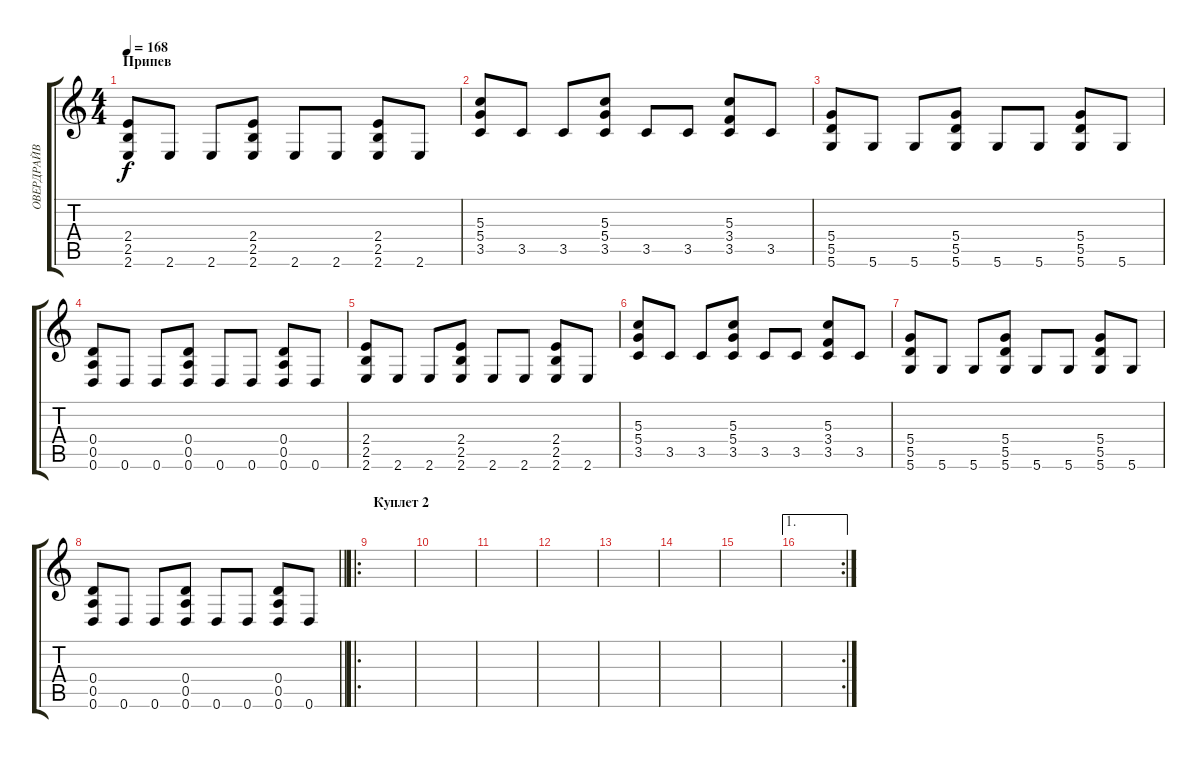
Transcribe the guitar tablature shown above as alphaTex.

\track ("ОВЕРДРАЙВ" "ОВЕРДРАЙВ") {instrument overdrivenguitar}
\staff {score tabs}
\tuning (E4 B3 G3 D3 A2 D2) {hide}
\ts (4 4)
\section ("" "Припев")
\tempo 168
\clef g2
\ks c
(2.4 2.5 2.6).8{dy f} 2.6.8 2.6.8 (2.4 2.5 2.6).8 2.6.8 2.6.8 (2.4 2.5 2.6).8 2.6.8 |
(5.3 5.4 3.5).8 3.5.8 3.5.8 (5.3 5.4 3.5).8 3.5.8 3.5.8 (5.3 3.4 3.5).8 3.5.8 |
(5.4 5.5 5.6).8 5.6.8 5.6.8 (5.4 5.5 5.6).8 5.6.8 5.6.8 (5.4 5.5 5.6).8 5.6.8 |
(0.4 0.5 0.6).8 0.6.8 0.6.8 (0.4 0.5 0.6).8 0.6.8 0.6.8 (0.4 0.5 0.6).8 0.6.8 |
(2.4 2.5 2.6).8 2.6.8 2.6.8 (2.4 2.5 2.6).8 2.6.8 2.6.8 (2.4 2.5 2.6).8 2.6.8 |
(5.3 5.4 3.5).8 3.5.8 3.5.8 (5.3 5.4 3.5).8 3.5.8 3.5.8 (5.3 3.4 3.5).8 3.5.8 |
(5.4 5.5 5.6).8 5.6.8 5.6.8 (5.4 5.5 5.6).8 5.6.8 5.6.8 (5.4 5.5 5.6).8 5.6.8 |
\barLineRight lightlight
(0.4 0.5 0.6).8 0.6.8 0.6.8 (0.4 0.5 0.6).8 0.6.8 0.6.8 (0.4 0.5 0.6).8 0.6.8 |
\ro
\section ("" "Куплет 2")
|
|
|
|
|
|
|
\ae 1
\rc 2
